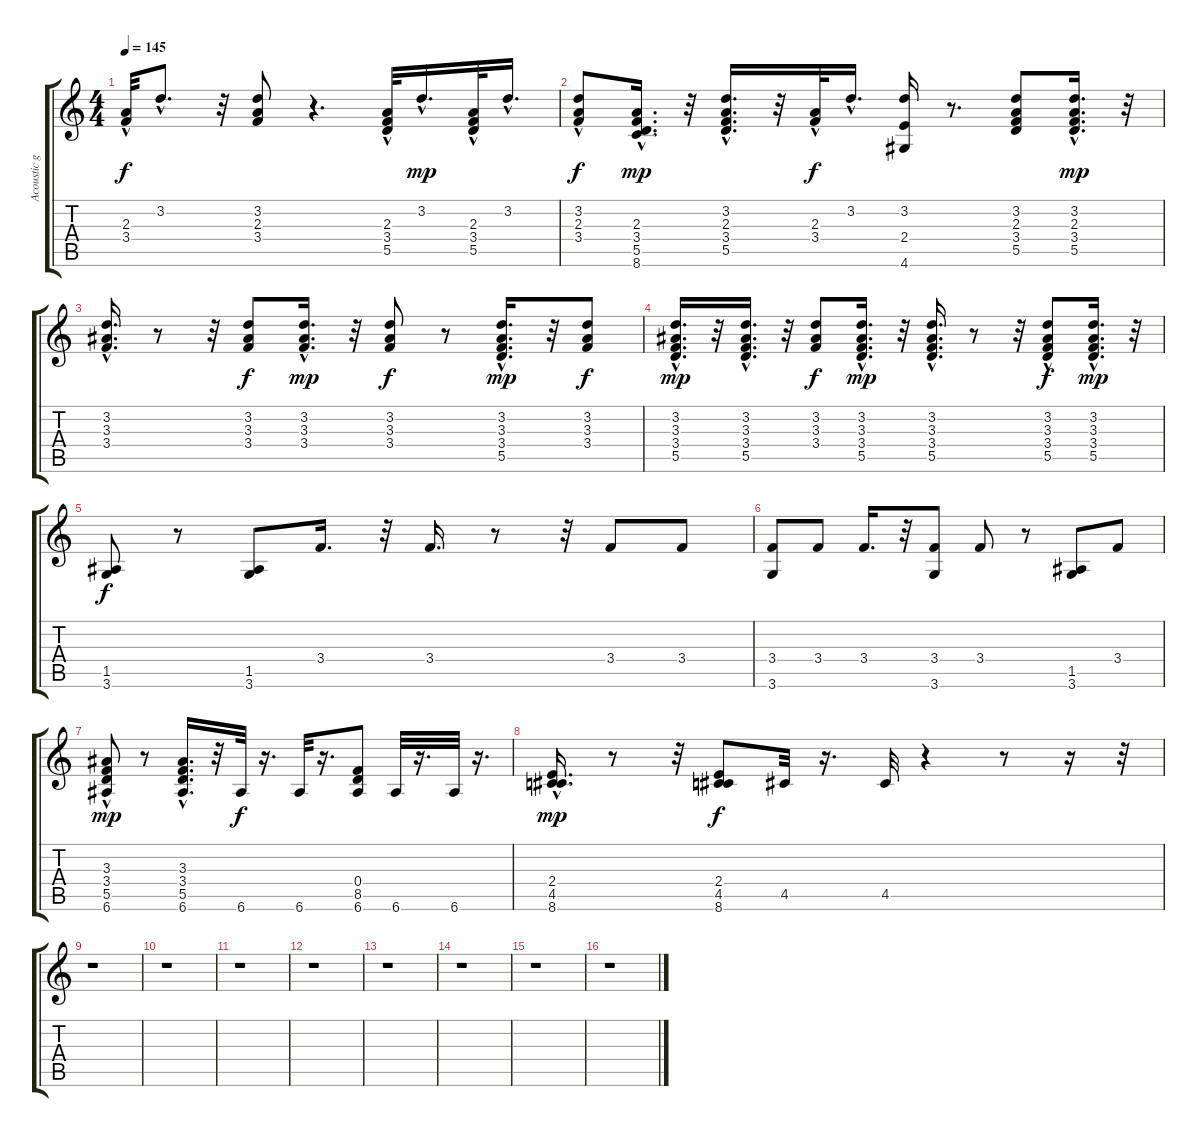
\track ("Acoustic gtr" "Acoustic g") {instrument acousticguitarsteel}
\staff {score tabs}
\tuning (E4 B3 G3 D3 A2 E2) {hide}
\ts (4 4)
\tempo 145
\clef g2
\ks c
(2.3{hac} 3.4{hac}).32{dy f} 3.2{hac}.8{d} r.32 (3.2 2.3 3.4).8 r.4{d} (2.3{hac} 3.4{hac} 5.5).32 3.2{hac}.16{d dy mp} (2.3{hac} 3.4{hac} 5.5).32 3.2{hac}.16{d} |
(3.2 2.3{hac} 3.4{hac}).8{dy f} (2.3{hac} 3.4{hac} 5.5 8.6{hac}).16{d dy mp} r.32 (3.2{hac} 2.3{hac} 3.4{hac} 5.5).16{d} r.32 (2.3{hac} 3.4).32{dy f} 3.2{hac}.16{d} (3.2 2.4 4.6).16 r.8{d} (3.2 2.3 3.4 5.5).8 (3.2{hac} 2.3{hac} 3.4{hac} 5.5).16{d dy mp} r.32 |
(3.2{hac} 3.3{hac} 3.4{hac}).16{d} r.8 r.32 (3.2 3.3 3.4).8{dy f} (3.2{hac} 3.3{hac} 3.4{hac}).16{d dy mp} r.32 (3.2 3.3 3.4).8{dy f} r.8 (3.2{hac} 3.3{hac} 3.4{hac} 5.5).16{d dy mp} r.32 (3.2 3.3 3.4).8{dy f} |
(3.2{hac} 3.3{hac} 3.4{hac} 5.5).16{d dy mp} r.32 (3.2{hac} 3.3{hac} 3.4{hac} 5.5).16{d} r.32 (3.2 3.3 3.4).8{dy f} (3.2{hac} 3.3{hac} 3.4{hac} 5.5).16{d dy mp} r.32 (3.2{hac} 3.3{hac} 3.4{hac} 5.5).16{d} r.8 r.32 (3.2 3.3{hac} 3.4 5.5).8{dy f} (3.2{hac} 3.3{hac} 3.4{hac} 5.5).16{d dy mp} r.32 |
(1.5 3.6).8{dy f} r.8 (1.5 3.6).8 3.4.16{d} r.32 3.4.16{d} r.8 r.32 3.4.8 3.4.8 |
(3.4 3.6).8 3.4.8 3.4.16{d} r.32 (3.4 3.6).8 3.4.8 r.8 (1.5 3.6).8 3.4.8 |
(3.3{hac} 3.4 5.5 6.6).8{dy mp} r.8 (3.3{hac} 3.4{hac} 5.5{hac} 6.6{hac}).16{d} r.32 6.6.32{dy f} r.16{d} 6.6.32 r.16{d} (0.4 8.5 6.6).8 6.6.32 r.16{d} 6.6.32 r.16{d} |
(2.4{hac} 4.5 8.6{hac}).16{d dy mp} r.8 r.32 (2.4 4.5 8.6).8{dy f} 4.5.32 r.16{d} 4.5.32 r.4 r.8 r.16 r.32 |
r.1 |
r.1 |
r.1 |
r.1 |
r.1 |
r.1 |
r.1 |
r.1
